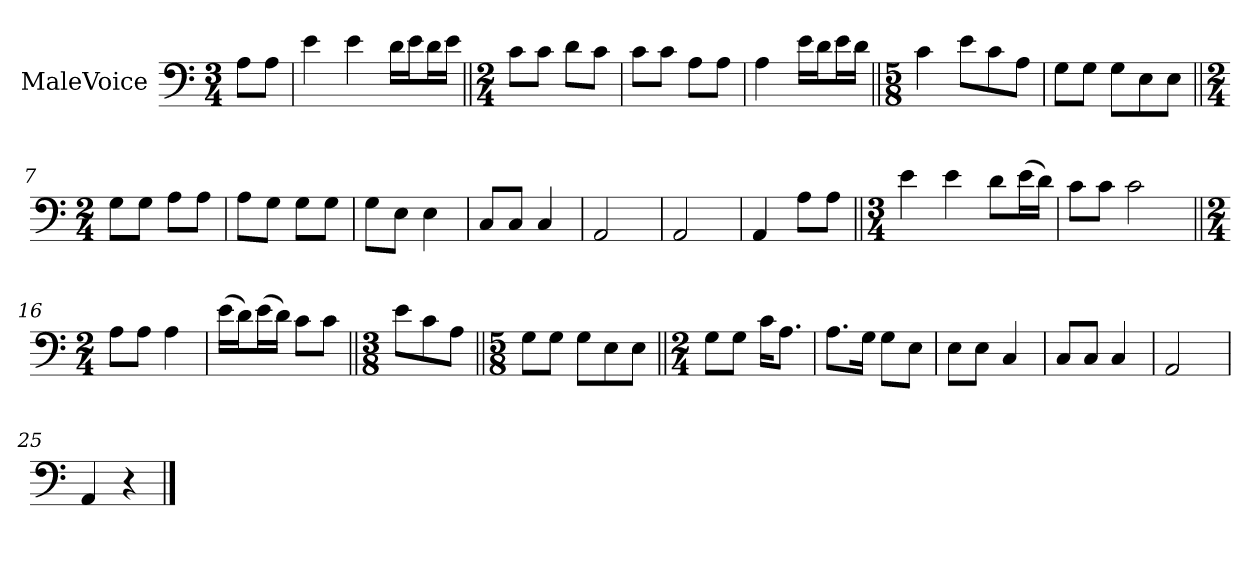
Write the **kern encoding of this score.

**kern
*part1
*staff1
*I"MaleVoice
*clefF4
*M3/4
*MM96
=
8A\L
8A\J
=1
4e
4e
16d\LL
16e\J
16d\L
16e\JJ
=2||
*M2/4
8c\L
8c\J
8d\L
8c\J
=3
8c\L
8c\J
8A\L
8A\J
=4
4A
16e\LL
16d\J
16e\L
16d\JJ
=5||
*M5/8
4c
8e\L
8c\
8A\J
=6
8G\L
8G\J
8G\L
8E\
8E\J
=7||
*M2/4
8G\L
8G\J
8A\L
8A\J
=8
8A\L
8G\J
8G\L
8G\J
=9
8G\L
8E\J
4E
=10
8C/L
8C/J
4C
=11
2AA
=12
2AA
=13
4AA
8A\L
8A\J
=14||
*M3/4
4e
4e
8d\L
(16e\L
16d\JJ)
=15
8c\L
8c\J
2c
=16||
*M2/4
8A\L
8A\J
4A
=17
(16e\LL
16d\J)
(16e\L
16d\JJ)
8c\L
8c\J
=18||
*M3/8
8e\L
8c\
8A\J
=19||
*M5/8
8G\L
8G\J
8G\L
8E\
8E\J
=20||
*M2/4
8G\L
8G\J
16c\KL
8.A\J
=21
8.A\L
16G\Jk
8G\L
8E\J
=22
8E\L
8E\J
4C
=23
8C/L
8C/J
4C
=24
2AA
=25
4AA
4r
==
*-
